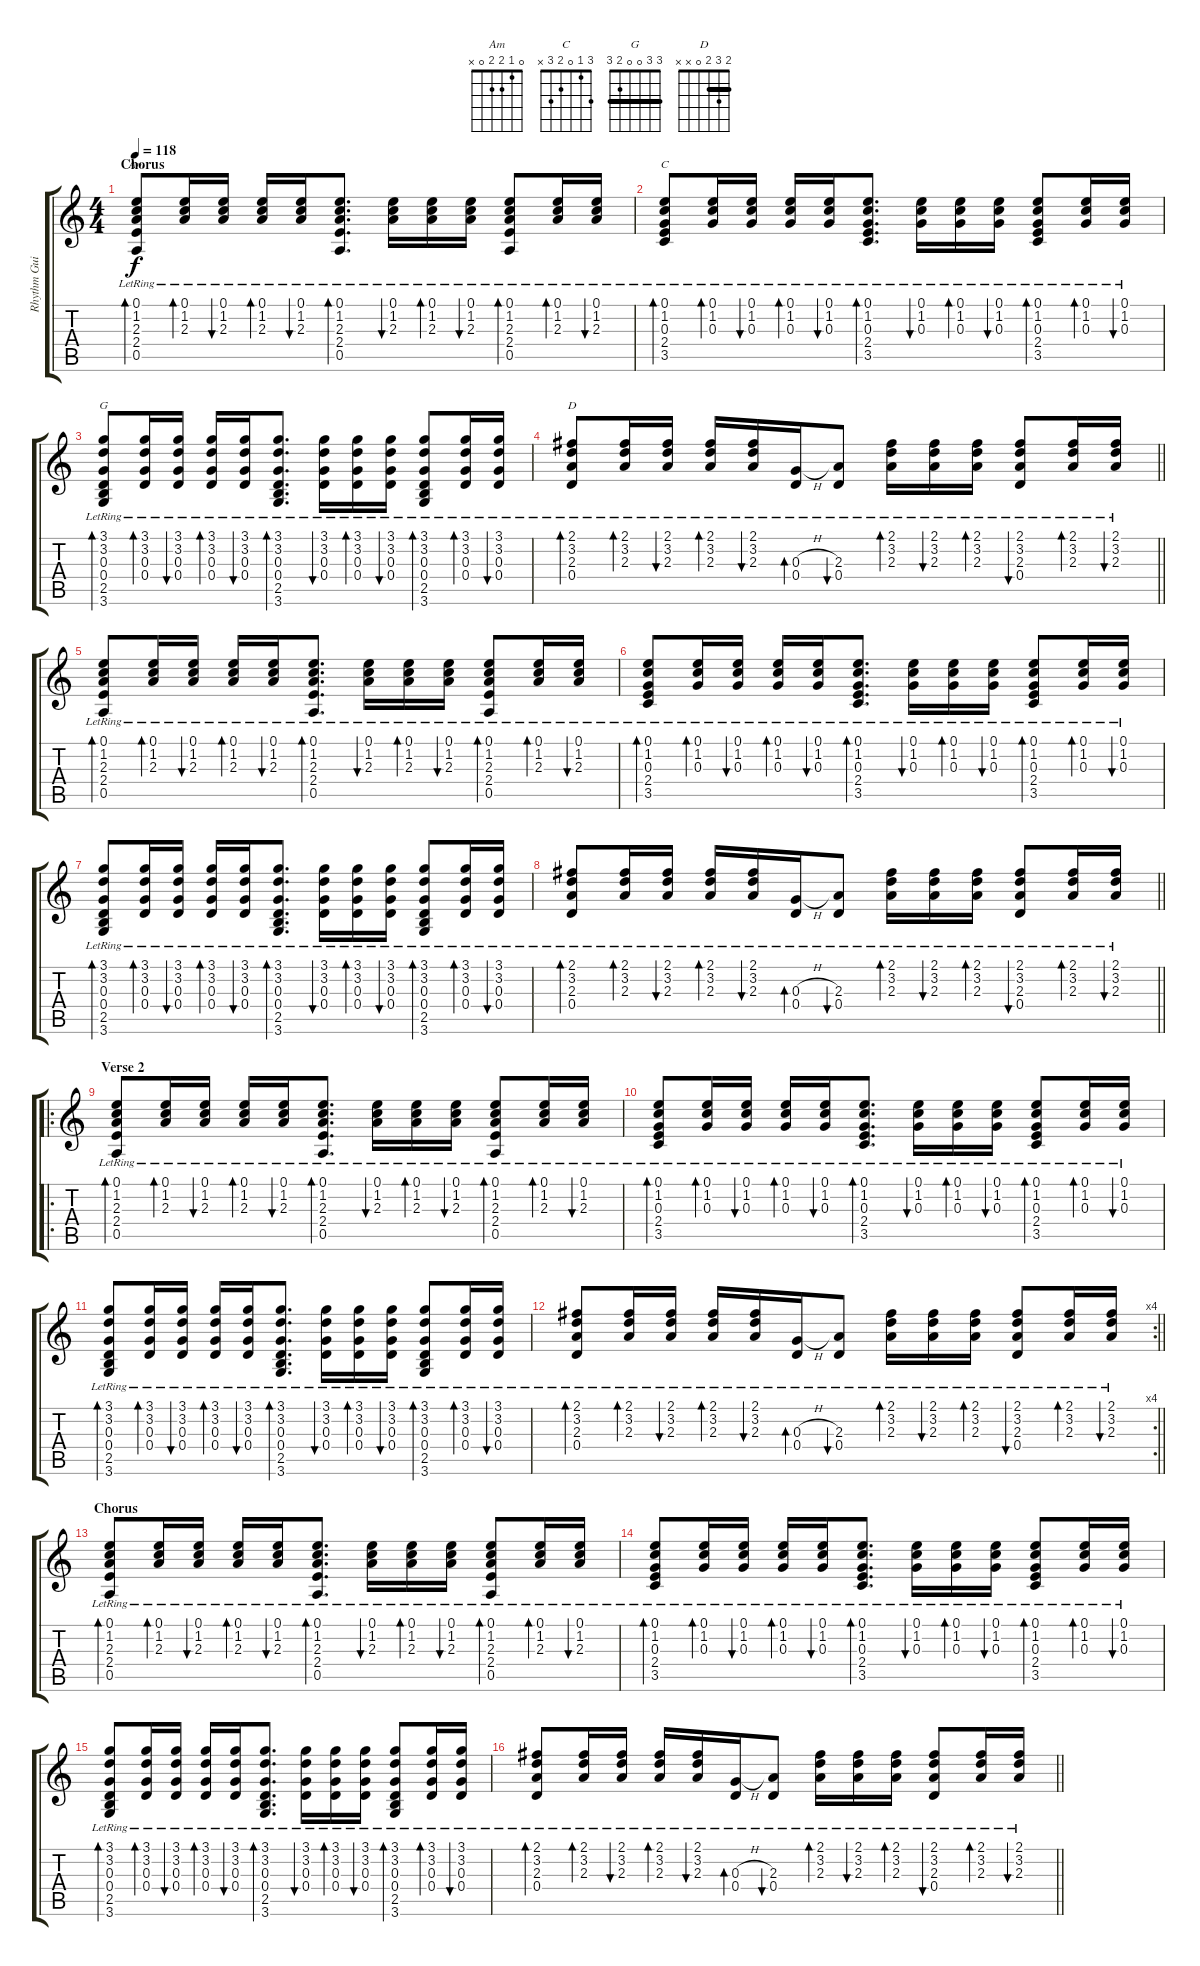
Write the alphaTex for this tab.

\track ("Rhythm Guitar" "Rhythm Gui") {instrument acousticguitarsteel}
\staff {score tabs}
\tuning (E4 B3 G3 D3 A2 E2) {hide}
\chord ("Am" 0 1 2 2 0 x)
\chord ("C" 3 1 0 2 3 x)
\chord ("G" 3 3 0 0 2 3) {barre 3}
\chord ("D" 2 3 2 0 x x) {barre 2}
\ts (4 4)
\section ("" "Chorus")
\tempo 118
\clef g2
\ks c
(0.1{lr} 1.2{lr} 2.3{lr} 2.4{lr} 0.5{lr}).8{bd 60 ch "Am" dy f} (0.1{lr} 1.2{lr} 2.3{lr}).16{bd 60} (0.1{lr} 1.2{lr} 2.3{lr}).16{bu 60} (0.1{lr} 1.2{lr} 2.3{lr}).16{bd 60} (0.1{lr} 1.2{lr} 2.3{lr}).16{bu 60} (0.1{lr} 1.2{lr} 2.3{lr} 2.4{lr} 0.5{lr}).8{d bd 60} (0.1{lr} 1.2{lr} 2.3{lr}).16{bu 60} (0.1{lr} 1.2{lr} 2.3{lr}).16{bd 60} (0.1{lr} 1.2{lr} 2.3{lr}).16{bu 60} (0.1{lr} 1.2{lr} 2.3{lr} 2.4 0.5).8{bd 60} (0.1{lr} 1.2{lr} 2.3{lr}).16{bd 60} (0.1{lr} 1.2{lr} 2.3{lr}).16{bu 60} |
(0.1{lr} 1.2{lr} 0.3{lr} 2.4{lr} 3.5{lr}).8{bd 60 ch "C"} (0.1{lr} 1.2{lr} 0.3{lr}).16{bd 60} (0.1{lr} 1.2{lr} 0.3{lr}).16{bu 60} (0.1{lr} 1.2{lr} 0.3{lr}).16{bd 60} (0.1{lr} 1.2{lr} 0.3{lr}).16{bu 60} (0.1{lr} 1.2{lr} 0.3{lr} 2.4{lr} 3.5{lr}).8{d bd 60} (0.1{lr} 1.2{lr} 0.3{lr}).16{bu 60} (0.1{lr} 1.2{lr} 0.3{lr}).16{bd 60} (0.1{lr} 1.2{lr} 0.3{lr}).16{bu 60} (0.1{lr} 1.2{lr} 0.3{lr} 2.4{lr} 3.5).8{bd 60} (0.1{lr} 1.2{lr} 0.3{lr}).16{bd 60} (0.1{lr} 1.2{lr} 0.3{lr}).16{bu 60} |
(3.1{lr} 3.2{lr} 0.3{lr} 0.4{lr} 2.5{lr} 3.6{lr}).8{bd 60 ch "G"} (3.1{lr} 3.2{lr} 0.3{lr} 0.4{lr}).16{bd 60} (3.1{lr} 3.2{lr} 0.3{lr} 0.4{lr}).16{bu 60} (3.1{lr} 3.2{lr} 0.3{lr} 0.4{lr}).16{bd 60} (3.1{lr} 3.2{lr} 0.3{lr} 0.4{lr}).16{bu 60} (3.1{lr} 3.2{lr} 0.3{lr} 0.4{lr} 2.5{lr} 3.6{lr}).8{d bd 60} (3.1{lr} 3.2{lr} 0.3{lr} 0.4{lr}).16{bu 60} (3.1{lr} 3.2{lr} 0.3{lr} 0.4{lr}).16{bd 60} (3.1{lr} 3.2{lr} 0.3{lr} 0.4{lr}).16{bu 60} (3.1{lr} 3.2{lr} 0.3{lr} 0.4{lr} 2.5{lr} 3.6{lr}).8{bd 60} (3.1{lr} 3.2{lr} 0.3{lr} 0.4{lr}).16{bd 60} (3.1{lr} 3.2{lr} 0.3{lr} 0.4{lr}).16{bu 60} |
\barLineRight lightlight
(2.1{lr} 3.2{lr} 2.3{lr} 0.4{lr}).8{bd 60 ch "D"} (2.1{lr} 3.2{lr} 2.3{lr}).16{bd 60} (2.1{lr} 3.2{lr} 2.3{lr}).16{bu 60} (2.1{lr} 3.2{lr} 2.3{lr}).16{bd 60} (2.1{lr} 3.2{lr} 2.3{lr}).16{bu 60} (0.3{h lr} 0.4{lr}).16{bd 60} (2.3{lr} 0.4{lr}).8{bu 60} (2.1{lr} 3.2{lr} 2.3{lr}).16{bd 60} (2.1{lr} 3.2{lr} 2.3{lr}).16{bu 60} (2.1{lr} 3.2{lr} 2.3{lr}).16{bd 60} (2.1{lr} 3.2{lr} 2.3{lr} 0.4{lr}).8{bu 60} (2.1{lr} 3.2{lr} 2.3{lr}).16{bd 60} (2.1{lr} 3.2{lr} 2.3{lr}).16{bu 60} |
(0.1{lr} 1.2{lr} 2.3{lr} 2.4{lr} 0.5{lr}).8{bd 60} (0.1{lr} 1.2{lr} 2.3{lr}).16{bd 60} (0.1{lr} 1.2{lr} 2.3{lr}).16{bu 60} (0.1{lr} 1.2{lr} 2.3{lr}).16{bd 60} (0.1{lr} 1.2{lr} 2.3{lr}).16{bu 60} (0.1{lr} 1.2{lr} 2.3{lr} 2.4{lr} 0.5{lr}).8{d bd 60} (0.1{lr} 1.2{lr} 2.3{lr}).16{bu 60} (0.1{lr} 1.2{lr} 2.3{lr}).16{bd 60} (0.1{lr} 1.2{lr} 2.3{lr}).16{bu 60} (0.1{lr} 1.2{lr} 2.3{lr} 2.4 0.5).8{bd 60} (0.1{lr} 1.2{lr} 2.3{lr}).16{bd 60} (0.1{lr} 1.2{lr} 2.3{lr}).16{bu 60} |
(0.1{lr} 1.2{lr} 0.3{lr} 2.4{lr} 3.5{lr}).8{bd 60} (0.1{lr} 1.2{lr} 0.3{lr}).16{bd 60} (0.1{lr} 1.2{lr} 0.3{lr}).16{bu 60} (0.1{lr} 1.2{lr} 0.3{lr}).16{bd 60} (0.1{lr} 1.2{lr} 0.3{lr}).16{bu 60} (0.1{lr} 1.2{lr} 0.3{lr} 2.4{lr} 3.5{lr}).8{d bd 60} (0.1{lr} 1.2{lr} 0.3{lr}).16{bu 60} (0.1{lr} 1.2{lr} 0.3{lr}).16{bd 60} (0.1{lr} 1.2{lr} 0.3{lr}).16{bu 60} (0.1{lr} 1.2{lr} 0.3{lr} 2.4{lr} 3.5).8{bd 60} (0.1{lr} 1.2{lr} 0.3{lr}).16{bd 60} (0.1{lr} 1.2{lr} 0.3{lr}).16{bu 60} |
(3.1{lr} 3.2{lr} 0.3{lr} 0.4{lr} 2.5{lr} 3.6{lr}).8{bd 60} (3.1{lr} 3.2{lr} 0.3{lr} 0.4{lr}).16{bd 60} (3.1{lr} 3.2{lr} 0.3{lr} 0.4{lr}).16{bu 60} (3.1{lr} 3.2{lr} 0.3{lr} 0.4{lr}).16{bd 60} (3.1{lr} 3.2{lr} 0.3{lr} 0.4{lr}).16{bu 60} (3.1{lr} 3.2{lr} 0.3{lr} 0.4{lr} 2.5{lr} 3.6{lr}).8{d bd 60} (3.1{lr} 3.2{lr} 0.3{lr} 0.4{lr}).16{bu 60} (3.1{lr} 3.2{lr} 0.3{lr} 0.4{lr}).16{bd 60} (3.1{lr} 3.2{lr} 0.3{lr} 0.4{lr}).16{bu 60} (3.1{lr} 3.2{lr} 0.3{lr} 0.4{lr} 2.5{lr} 3.6{lr}).8{bd 60} (3.1{lr} 3.2{lr} 0.3{lr} 0.4{lr}).16{bd 60} (3.1{lr} 3.2{lr} 0.3{lr} 0.4{lr}).16{bu 60} |
\barLineRight lightlight
(2.1{lr} 3.2{lr} 2.3{lr} 0.4{lr}).8{bd 60} (2.1{lr} 3.2{lr} 2.3{lr}).16{bd 60} (2.1{lr} 3.2{lr} 2.3{lr}).16{bu 60} (2.1{lr} 3.2{lr} 2.3{lr}).16{bd 60} (2.1{lr} 3.2{lr} 2.3{lr}).16{bu 60} (0.3{h lr} 0.4{lr}).16{bd 60} (2.3{lr} 0.4{lr}).8{bu 60} (2.1{lr} 3.2{lr} 2.3{lr}).16{bd 60} (2.1{lr} 3.2{lr} 2.3{lr}).16{bu 60} (2.1{lr} 3.2{lr} 2.3{lr}).16{bd 60} (2.1{lr} 3.2{lr} 2.3{lr} 0.4{lr}).8{bu 60} (2.1{lr} 3.2{lr} 2.3{lr}).16{bd 60} (2.1{lr} 3.2{lr} 2.3{lr}).16{bu 60} |
\ro
\section ("" "Verse 2")
(0.1{lr} 1.2{lr} 2.3{lr} 2.4{lr} 0.5{lr}).8{bd 60} (0.1{lr} 1.2{lr} 2.3{lr}).16{bd 60} (0.1{lr} 1.2{lr} 2.3{lr}).16{bu 60} (0.1{lr} 1.2{lr} 2.3{lr}).16{bd 60} (0.1{lr} 1.2{lr} 2.3{lr}).16{bu 60} (0.1{lr} 1.2{lr} 2.3{lr} 2.4{lr} 0.5{lr}).8{d bd 60} (0.1{lr} 1.2{lr} 2.3{lr}).16{bu 60} (0.1{lr} 1.2{lr} 2.3{lr}).16{bd 60} (0.1{lr} 1.2{lr} 2.3{lr}).16{bu 60} (0.1{lr} 1.2{lr} 2.3{lr} 2.4 0.5).8{bd 60} (0.1{lr} 1.2{lr} 2.3{lr}).16{bd 60} (0.1{lr} 1.2{lr} 2.3{lr}).16{bu 60} |
(0.1{lr} 1.2{lr} 0.3{lr} 2.4{lr} 3.5{lr}).8{bd 60} (0.1{lr} 1.2{lr} 0.3{lr}).16{bd 60} (0.1{lr} 1.2{lr} 0.3{lr}).16{bu 60} (0.1{lr} 1.2{lr} 0.3{lr}).16{bd 60} (0.1{lr} 1.2{lr} 0.3{lr}).16{bu 60} (0.1{lr} 1.2{lr} 0.3{lr} 2.4{lr} 3.5{lr}).8{d bd 60} (0.1{lr} 1.2{lr} 0.3{lr}).16{bu 60} (0.1{lr} 1.2{lr} 0.3{lr}).16{bd 60} (0.1{lr} 1.2{lr} 0.3{lr}).16{bu 60} (0.1{lr} 1.2{lr} 0.3{lr} 2.4{lr} 3.5).8{bd 60} (0.1{lr} 1.2{lr} 0.3{lr}).16{bd 60} (0.1{lr} 1.2{lr} 0.3{lr}).16{bu 60} |
(3.1{lr} 3.2{lr} 0.3{lr} 0.4{lr} 2.5{lr} 3.6{lr}).8{bd 60} (3.1{lr} 3.2{lr} 0.3{lr} 0.4{lr}).16{bd 60} (3.1{lr} 3.2{lr} 0.3{lr} 0.4{lr}).16{bu 60} (3.1{lr} 3.2{lr} 0.3{lr} 0.4{lr}).16{bd 60} (3.1{lr} 3.2{lr} 0.3{lr} 0.4{lr}).16{bu 60} (3.1{lr} 3.2{lr} 0.3{lr} 0.4{lr} 2.5{lr} 3.6{lr}).8{d bd 60} (3.1{lr} 3.2{lr} 0.3{lr} 0.4{lr}).16{bu 60} (3.1{lr} 3.2{lr} 0.3{lr} 0.4{lr}).16{bd 60} (3.1{lr} 3.2{lr} 0.3{lr} 0.4{lr}).16{bu 60} (3.1{lr} 3.2{lr} 0.3{lr} 0.4{lr} 2.5{lr} 3.6{lr}).8{bd 60} (3.1{lr} 3.2{lr} 0.3{lr} 0.4{lr}).16{bd 60} (3.1{lr} 3.2{lr} 0.3{lr} 0.4{lr}).16{bu 60} |
\rc 4
\barLineRight lightlight
(2.1{lr} 3.2{lr} 2.3{lr} 0.4{lr}).8{bd 60} (2.1{lr} 3.2{lr} 2.3{lr}).16{bd 60} (2.1{lr} 3.2{lr} 2.3{lr}).16{bu 60} (2.1{lr} 3.2{lr} 2.3{lr}).16{bd 60} (2.1{lr} 3.2{lr} 2.3{lr}).16{bu 60} (0.3{h lr} 0.4{lr}).16{bd 60} (2.3{lr} 0.4{lr}).8{bu 60} (2.1{lr} 3.2{lr} 2.3{lr}).16{bd 60} (2.1{lr} 3.2{lr} 2.3{lr}).16{bu 60} (2.1{lr} 3.2{lr} 2.3{lr}).16{bd 60} (2.1{lr} 3.2{lr} 2.3{lr} 0.4{lr}).8{bu 60} (2.1{lr} 3.2{lr} 2.3{lr}).16{bd 60} (2.1{lr} 3.2{lr} 2.3{lr}).16{bu 60} |
\section ("" "Chorus")
(0.1{lr} 1.2{lr} 2.3{lr} 2.4{lr} 0.5{lr}).8{bd 60} (0.1{lr} 1.2{lr} 2.3{lr}).16{bd 60} (0.1{lr} 1.2{lr} 2.3{lr}).16{bu 60} (0.1{lr} 1.2{lr} 2.3{lr}).16{bd 60} (0.1{lr} 1.2{lr} 2.3{lr}).16{bu 60} (0.1{lr} 1.2{lr} 2.3{lr} 2.4{lr} 0.5{lr}).8{d bd 60} (0.1{lr} 1.2{lr} 2.3{lr}).16{bu 60} (0.1{lr} 1.2{lr} 2.3{lr}).16{bd 60} (0.1{lr} 1.2{lr} 2.3{lr}).16{bu 60} (0.1{lr} 1.2{lr} 2.3{lr} 2.4 0.5).8{bd 60} (0.1{lr} 1.2{lr} 2.3{lr}).16{bd 60} (0.1{lr} 1.2{lr} 2.3{lr}).16{bu 60} |
(0.1{lr} 1.2{lr} 0.3{lr} 2.4{lr} 3.5{lr}).8{bd 60} (0.1{lr} 1.2{lr} 0.3{lr}).16{bd 60} (0.1{lr} 1.2{lr} 0.3{lr}).16{bu 60} (0.1{lr} 1.2{lr} 0.3{lr}).16{bd 60} (0.1{lr} 1.2{lr} 0.3{lr}).16{bu 60} (0.1{lr} 1.2{lr} 0.3{lr} 2.4{lr} 3.5{lr}).8{d bd 60} (0.1{lr} 1.2{lr} 0.3{lr}).16{bu 60} (0.1{lr} 1.2{lr} 0.3{lr}).16{bd 60} (0.1{lr} 1.2{lr} 0.3{lr}).16{bu 60} (0.1{lr} 1.2{lr} 0.3{lr} 2.4{lr} 3.5).8{bd 60} (0.1{lr} 1.2{lr} 0.3{lr}).16{bd 60} (0.1{lr} 1.2{lr} 0.3{lr}).16{bu 60} |
(3.1{lr} 3.2{lr} 0.3{lr} 0.4{lr} 2.5{lr} 3.6{lr}).8{bd 60} (3.1{lr} 3.2{lr} 0.3{lr} 0.4{lr}).16{bd 60} (3.1{lr} 3.2{lr} 0.3{lr} 0.4{lr}).16{bu 60} (3.1{lr} 3.2{lr} 0.3{lr} 0.4{lr}).16{bd 60} (3.1{lr} 3.2{lr} 0.3{lr} 0.4{lr}).16{bu 60} (3.1{lr} 3.2{lr} 0.3{lr} 0.4{lr} 2.5{lr} 3.6{lr}).8{d bd 60} (3.1{lr} 3.2{lr} 0.3{lr} 0.4{lr}).16{bu 60} (3.1{lr} 3.2{lr} 0.3{lr} 0.4{lr}).16{bd 60} (3.1{lr} 3.2{lr} 0.3{lr} 0.4{lr}).16{bu 60} (3.1{lr} 3.2{lr} 0.3{lr} 0.4{lr} 2.5{lr} 3.6{lr}).8{bd 60} (3.1{lr} 3.2{lr} 0.3{lr} 0.4{lr}).16{bd 60} (3.1{lr} 3.2{lr} 0.3{lr} 0.4{lr}).16{bu 60} |
\barLineRight lightlight
(2.1{lr} 3.2{lr} 2.3{lr} 0.4{lr}).8{bd 60} (2.1{lr} 3.2{lr} 2.3{lr}).16{bd 60} (2.1{lr} 3.2{lr} 2.3{lr}).16{bu 60} (2.1{lr} 3.2{lr} 2.3{lr}).16{bd 60} (2.1{lr} 3.2{lr} 2.3{lr}).16{bu 60} (0.3{h lr} 0.4{lr}).16{bd 60} (2.3{lr} 0.4{lr}).8{bu 60} (2.1{lr} 3.2{lr} 2.3{lr}).16{bd 60} (2.1{lr} 3.2{lr} 2.3{lr}).16{bu 60} (2.1{lr} 3.2{lr} 2.3{lr}).16{bd 60} (2.1{lr} 3.2{lr} 2.3{lr} 0.4{lr}).8{bu 60} (2.1{lr} 3.2{lr} 2.3{lr}).16{bd 60} (2.1{lr} 3.2{lr} 2.3{lr}).16{bu 60}
